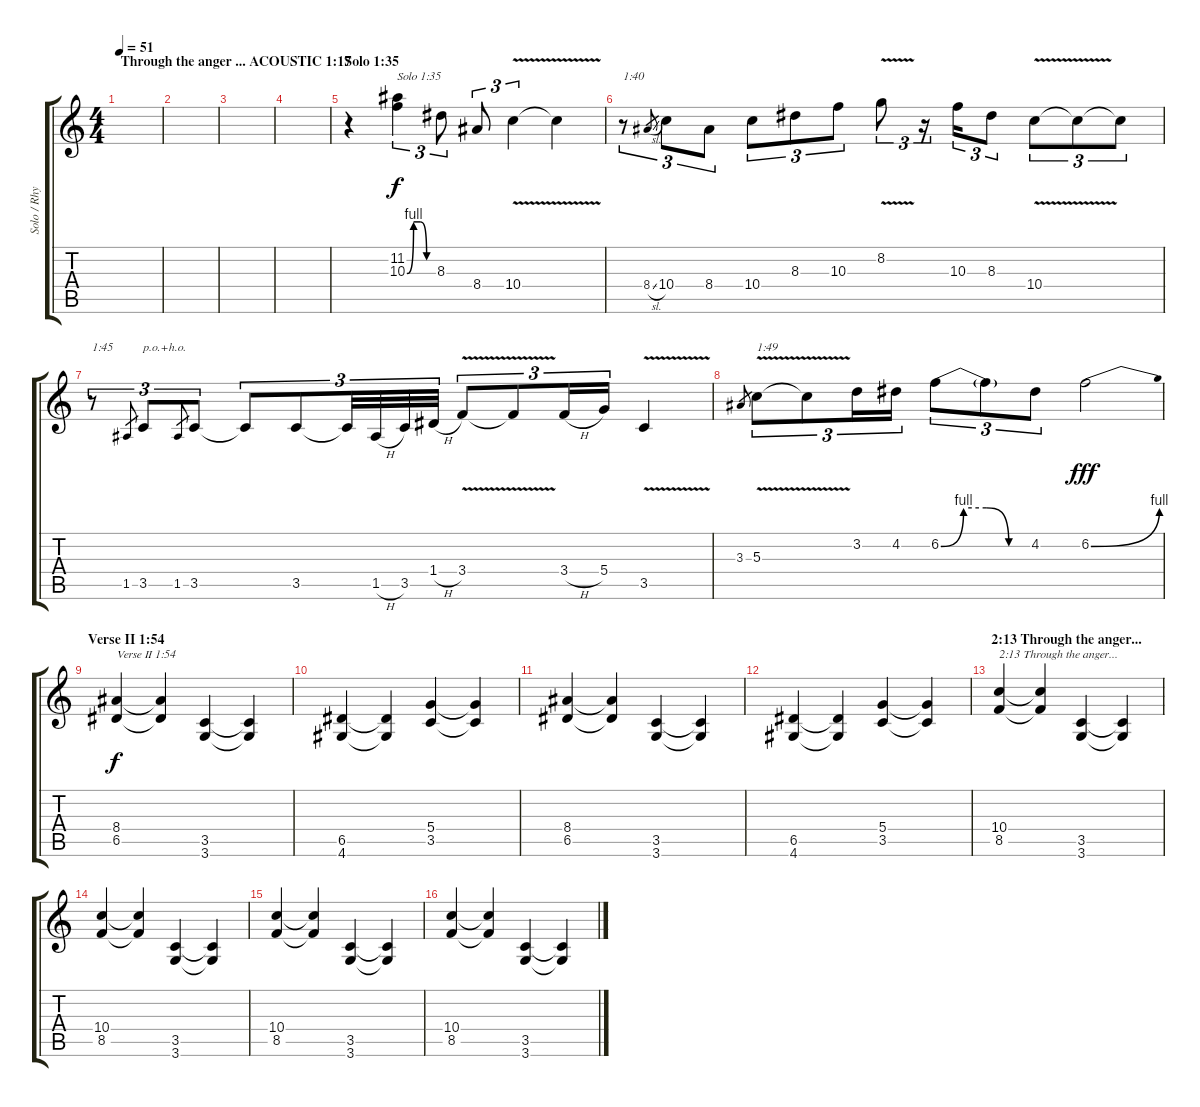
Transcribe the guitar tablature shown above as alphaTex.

\track ("Solo / Rhythm Guitar tuned to E" "Solo / Rhy") {instrument electricguitarjazz}
\staff {score tabs}
\tuning (E4 B3 G3 D3 A2 E2) {hide}
\ts (4 4)
\section ("" "Through the anger ... ACOUSTIC 1:17")
\tempo 51
\clef g2
\ks c
|
|
|
|
\section ("" "Solo 1:35")
r.4 (11.2 10.3{be (custom 0 0 15 4 30 4 45 0 60 0)}).4{tu (3 2) txt "Solo 1:35"} 8.3.8{tu (3 2)} 8.4.8{tu (3 2)} 10.4{v}.4{tu (3 2)} 10.4{t}.4 |
r.8{tu (3 2) txt "1:40"} 8.4{sl}.8{gr} 10.4.8{tu (3 2)} 8.4.8{tu (3 2)} 10.4.8{tu (3 2)} 8.3.8{tu (3 2)} 10.3.8{tu (3 2)} 8.2{v}.8{tu (3 2)} r.16{tu (3 2)} 10.3.16{tu (3 2)} 8.3.8{tu (3 2)} 10.4{v}.8{tu (3 2)} 10.4{t}.8{tu (3 2)} 10.4{t}.8{tu (3 2)} |
r.8{tu (3 2) txt "1:45"} 1.5.8{gr} 3.5.8{tu (3 2) txt "p.o.+h.o."} 1.5.8{gr} 3.5.8{tu (3 2)} 3.5{t}.8{tu (3 2)} 3.5.8{tu (3 2)} 3.5{t}.32{tu (3 2)} 1.5{h}.32{tu (3 2)} 3.5.32{tu (3 2)} 1.4{h}.32{tu (3 2)} 3.4{v}.8{tu (3 2)} 3.4{t}.8{tu (3 2)} 3.4{h}.16{tu (3 2)} 5.4.16{tu (3 2)} 3.5{v}.4 |
3.3.8{gr} 5.3{v}.8{tu (3 2) txt "1:49"} 5.3{t}.8{tu (3 2)} 3.2.16{tu (3 2)} 4.2.16{tu (3 2)} 6.2{be (custom 0 0 15 4 30 4 45 0 60 0)}.8{tu (3 2)} 6.2{t}.8{tu (3 2)} 4.2.8{tu (3 2)} 6.2{be (bend 0 0 60 4)}.2{dy fff} |
\section ("" "Verse II 1:54")
(8.4 6.5).4{txt "Verse II 1:54" dy f volume 8 instrument distortionguitar} (8.4{t} 6.5{t}).4 (3.5 3.6).4 (3.5{t} 3.6{t}).4 |
(6.5 4.6).4 (6.5{t} 4.6{t}).4 (5.4 3.5).4 (5.4{t} 3.5{t}).4 |
(8.4 6.5).4 (8.4{t} 6.5{t}).4 (3.5 3.6).4 (3.5{t} 3.6{t}).4 |
(6.5 4.6).4 (6.5{t} 4.6{t}).4 (5.4 3.5).4 (5.4{t} 3.5{t}).4 |
\section ("" "2:13 Through the anger...")
(10.4 8.5).4{txt "2:13 Through the anger..."} (10.4{t} 8.5{t}).4 (3.5 3.6).4 (3.5{t} 3.6{t}).4 |
(10.4 8.5).4 (10.4{t} 8.5{t}).4 (3.5 3.6).4 (3.5{t} 3.6{t}).4 |
(10.4 8.5).4 (10.4{t} 8.5{t}).4 (3.5 3.6).4 (3.5{t} 3.6{t}).4 |
(10.4 8.5).4 (10.4{t} 8.5{t}).4 (3.5 3.6).4 (3.5{t} 3.6{t}).4
